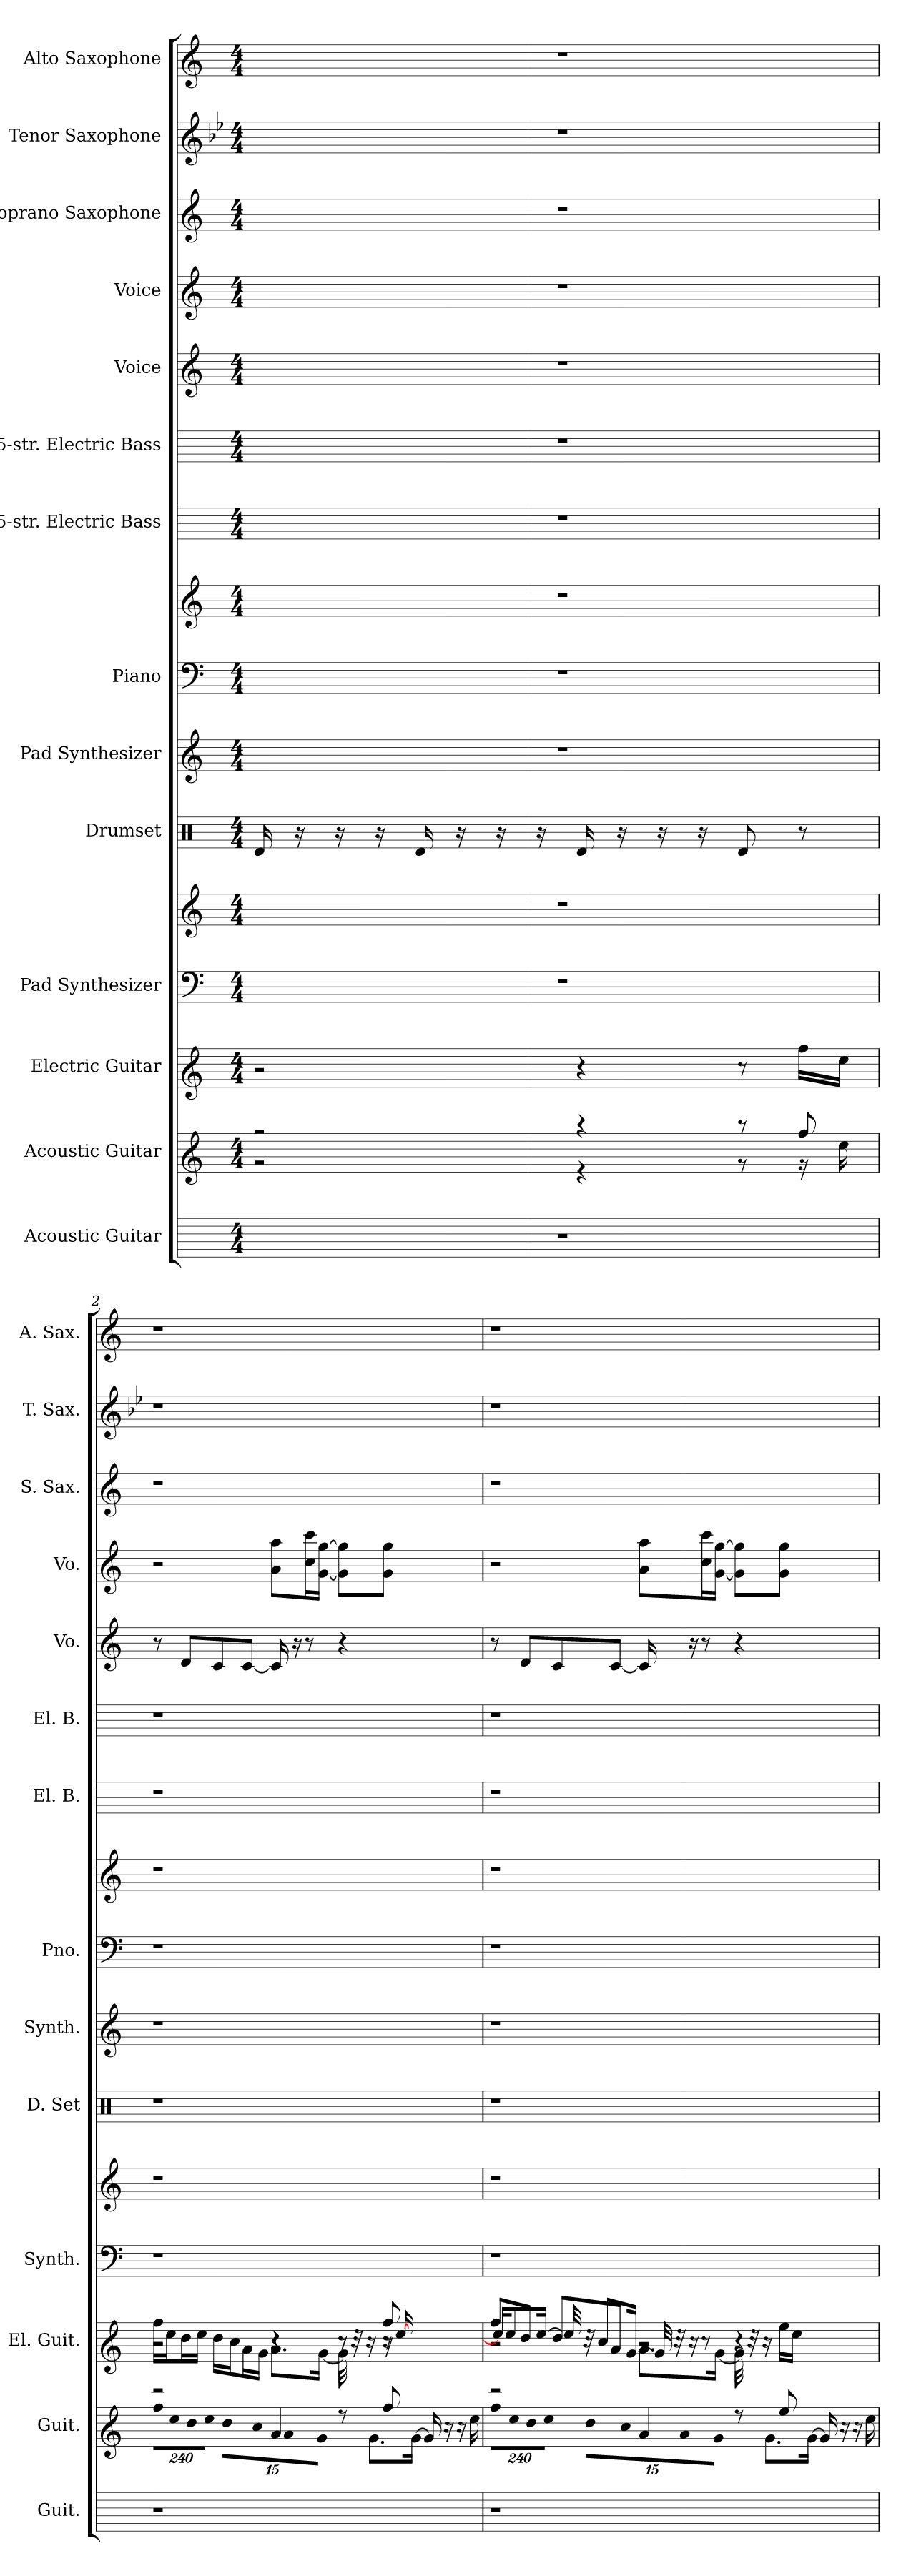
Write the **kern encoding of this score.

**kern	**kern	**kern	**kern	**kern	**kern	**kern	**kern	**kern	**kern	**kern	**kern	**kern	**kern	**kern	**kern
*part14	*part13	*part12	*part11	*part11	*part10	*part9	*part8	*part8	*part7	*part6	*part5	*part4	*part3	*part2	*part1
*staff16	*staff15	*staff14	*staff13	*staff12	*staff11	*staff10	*staff9	*staff8	*staff7	*staff6	*staff5	*staff4	*staff3	*staff2	*staff1
*I"Acoustic Guitar	*I"Acoustic Guitar	*I"Electric Guitar	*I"Pad Synthesizer	*	*I"Drumset	*I"Pad Synthesizer	*I"Piano	*	*I"5-str. Electric Bass	*I"5-str. Electric Bass	*I"Voice	*I"Voice	*I"Soprano Saxophone	*I"Tenor Saxophone	*I"Alto Saxophone
*I'Guit.	*I'Guit.	*I'El. Guit.	*I'Synth.	*	*I'D. Set	*I'Synth.	*I'Pno.	*	*I'El. B.	*I'El. B.	*I'Vo.	*I'Vo.	*I'S. Sax.	*I'T. Sax.	*I'A. Sax.
*stria6	*stria6	*stria6	*	*	*	*	*	*	*stria5	*stria5	*	*	*	*	*
*	*	*	*clefF4	*clefG2	*clefX	*clefG2	*clefF4	*clefG2	*	*	*clefG2	*clefG2	*clefG2	*clefG2	*clefG2
*	*	*	*	*	*	*	*	*	*ITrd7c12	*ITrd7c12	*	*	*ITrd1c2	*ITrd8c14	*ITrd5c9
*k[]	*k[]	*k[]	*k[]	*k[]	*k[]	*k[]	*k[]	*k[]	*k[]	*k[]	*k[]	*k[]	*k[b-e-]	*k[b-e-]	*k[b-e-a-]
*M4/4	*M4/4	*M4/4	*M4/4	*M4/4	*M4/4	*M4/4	*M4/4	*M4/4	*M4/4	*M4/4	*M4/4	*M4/4	*M4/4	*M4/4	*M4/4
*MM112	*MM112	*MM112	*MM112	*MM112	*MM112	*MM112	*MM112	*MM112	*MM112	*MM112	*MM112	*MM112	*MM112	*MM112	*MM112
=1	=1	=1	=1	=1	=1	=1	=1	=1	=1	=1	=1	=1	=1	=1	=1
*	*^	*	*	*	*	*	*	*	*	*	*	*	*	*	*
1r	2r	2r	2r	1r	1r	16Rd/	1r	1r	1r	1r	1r	1r	1r	1r	1r	1r
.	.	.	.	.	.	16r	.	.	.	.	.	.	.	.	.	.
.	.	.	.	.	.	16r	.	.	.	.	.	.	.	.	.	.
.	.	.	.	.	.	16r	.	.	.	.	.	.	.	.	.	.
.	.	.	.	.	.	16Rd/	.	.	.	.	.	.	.	.	.	.
.	.	.	.	.	.	16r	.	.	.	.	.	.	.	.	.	.
.	.	.	.	.	.	16r	.	.	.	.	.	.	.	.	.	.
.	.	.	.	.	.	16r	.	.	.	.	.	.	.	.	.	.
.	4r	4r	4r	.	.	16Rd/	.	.	.	.	.	.	.	.	.	.
.	.	.	.	.	.	16r	.	.	.	.	.	.	.	.	.	.
.	.	.	.	.	.	16r	.	.	.	.	.	.	.	.	.	.
.	.	.	.	.	.	16r	.	.	.	.	.	.	.	.	.	.
.	8r	8r	8r	.	.	8Rd/	.	.	.	.	.	.	.	.	.	.
.	8aa	16r	16aaLL	.	.	8r	.	.	.	.	.	.	.	.	.	.
.	.	16ee	16eeJJ	.	.	.	.	.	.	.	.	.	.	.	.	.
=2	=2	=2	=2	=2	=2	=2	=2	=2	=2	=2	=2	=2	=2	=2	=2	=2
*	*	*Xbrackettup	*	*	*	*	*	*	*	*	*	*	*	*	*	*
!	!	!LO:N:vis=16	!	!	!	!	!	!	!	!	!	!	!	!	!	!
*	*	*	*^	*	*	*	*	*	*	*	*	*	*	*	*	*
*	*	*	*	*^	*	*	*	*	*	*	*	*	*	*	*	*	*
1r	2r	1920%137aaLL	2r	16aaLL	2r	1r	1r	1r	1r	1r	1r	1r	1r	8r	2r	1r	1r	1r
.	.	.	.	16eeJ	.	.	.	.	.	.	.	.	.	.	.	.	.	.
!	!	!LO:N:vis=16	!	!	!	!	!	!	!	!	!	!	!	!	!	!	!	!
.	.	1920%137eeJ	.	.	.	.	.	.	.	.	.	.	.	.	.	.	.	.
.	.	.	.	16ddL	.	.	.	.	.	.	.	.	.	8d/L	.	.	.	.
!	!	!LO:N:vis=16	!	!	!	!	!	!	!	!	!	!	!	!	!	!	!	!
.	.	1920%137ddL	.	.	.	.	.	.	.	.	.	.	.	.	.	.	.	.
.	.	.	.	16eeJJ	.	.	.	.	.	.	.	.	.	.	.	.	.	.
!	!	!LO:N:vis=16	!	!	!	!	!	!	!	!	!	!	!	!	!	!	!	!
.	.	1920%137eeJJ	.	.	.	.	.	.	.	.	.	.	.	.	.	.	.	.
.	.	.	.	16ddLL	.	.	.	.	.	.	.	.	.	8c/	.	.	.	.
.	.	1920ryy	.	.	.	.	.	.	.	.	.	.	.	.	.	.	.	.
!	!	!LO:N:vis=32	!	!	!	!	!	!	!	!	!	!	!	!	!	!	!	!
.	.	640%23ddKLL	.	.	.	.	.	.	.	.	.	.	.	.	.	.	.	.
.	.	.	.	16ccJ	.	.	.	.	.	.	.	.	.	.	.	.	.	.
!	!	!LO:N:vis=16	!	!	!	!	!	!	!	!	!	!	!	!	!	!	!	!
.	.	1920%137ccJ	.	.	.	.	.	.	.	.	.	.	.	.	.	.	.	.
.	.	.	.	16aL	.	.	.	.	.	.	.	.	.	[8c/J	.	.	.	.
!	!	!LO:N:vis=16	!	!	!	!	!	!	!	!	!	!	!	!	!	!	!	!
.	.	1920%137aL	.	.	.	.	.	.	.	.	.	.	.	.	.	.	.	.
.	.	.	.	16gJJ	.	.	.	.	.	.	.	.	.	.	.	.	.	.
!	!	!LO:N:vis=32	!	!	!	!	!	!	!	!	!	!	!	!	!	!	!	!
.	.	640%23gJJk	.	.	.	.	.	.	.	.	.	.	.	.	.	.	.	.
.	4a	.	4r	8.aL	4r	.	.	.	.	.	.	.	.	16c/]	8a\ 8aa\L	.	.	.
.	.	8.gL	.	.	.	.	.	.	.	.	.	.	.	.	.	.	.	.
.	.	.	.	.	.	.	.	.	.	.	.	.	.	16r	.	.	.	.
.	.	.	.	.	.	.	.	.	.	.	.	.	.	8r	16cc\ 16ccc\L	.	.	.
.	.	.	.	[16gJk	.	.	.	.	.	.	.	.	.	.	[16g\ [16gg\JJ	.	.	.
.	.	[16gJk	.	.	.	.	.	.	.	.	.	.	.	.	.	.	.	.
.	8r	.	8r	32g]	8r	.	.	.	.	.	.	.	.	4r	8g\] 8gg\]L	.	.	.
.	.	16g]	.	.	.	.	.	.	.	.	.	.	.	.	.	.	.	.
.	.	.	.	32r	.	.	.	.	.	.	.	.	.	.	.	.	.	.
.	.	.	.	16r	.	.	.	.	.	.	.	.	.	.	.	.	.	.
.	.	16r	.	.	.	.	.	.	.	.	.	.	.	.	.	.	.	.
.	8aa	.	8aa	8r	16r	.	.	.	.	.	.	.	.	.	8g\ 8gg\J	.	.	.
.	.	16r	.	.	.	.	.	.	.	.	.	.	.	.	.	.	.	.
.	.	.	.	.	[16ee	.	.	.	.	.	.	.	.	.	.	.	.	.
.	.	16ee	.	.	.	.	.	.	.	.	.	.	.	.	.	.	.	.
1920ryy	1920ryy	.	1920ryy	1920ryy	1920ryy	1920ryy	1920ryy	1920ryy	1920ryy	1920ryy	1920ryy	1920ryy	1920ryy	1920ryy	1920ryy	1920ryy	1920ryy	1920ryy
!!LO:PB:g=z
=3	=3	=3	=3	=3	=3	=3	=3	=3	=3	=3	=3	=3	=3	=3	=3	=3	=3	=3
!	!	!LO:N:vis=16	!	!	!	!	!	!	!	!	!	!	!	!	!	!	!	!
1r	2r	1920%137aaLL	8aaL	2r	16eeKL]	1r	1r	1r	1r	1r	1r	1r	1r	8r	2r	1r	1r	1r
.	.	.	.	.	8ee	.	.	.	.	.	.	.	.	.	.	.	.	.
!	!	!LO:N:vis=16	!	!	!	!	!	!	!	!	!	!	!	!	!	!	!	!
.	.	1920%137eeJ	.	.	.	.	.	.	.	.	.	.	.	.	.	.	.	.
.	.	.	8ddJ	.	.	.	.	.	.	.	.	.	.	8d/L	.	.	.	.
!	!	!LO:N:vis=16	!	!	!	!	!	!	!	!	!	!	!	!	!	!	!	!
.	.	1920%137ddL	.	.	.	.	.	.	.	.	.	.	.	.	.	.	.	.
.	.	.	.	.	[16eeJk	.	.	.	.	.	.	.	.	.	.	.	.	.
!	!	!LO:N:vis=16	!	!	!	!	!	!	!	!	!	!	!	!	!	!	!	!
.	.	1920%137eeJJ	.	.	.	.	.	.	.	.	.	.	.	.	.	.	.	.
.	.	.	8ddL	.	32ee]	.	.	.	.	.	.	.	.	8c/	.	.	.	.
.	.	.	.	.	32r	.	.	.	.	.	.	.	.	.	.	.	.	.
.	.	1920ryy	.	.	.	.	.	.	.	.	.	.	.	.	.	.	.	.
!	!	!LO:N:vis=32	!	!	!	!	!	!	!	!	!	!	!	!	!	!	!	!
.	.	640%23ddKLL	.	.	.	.	.	.	.	.	.	.	.	.	.	.	.	.
.	.	.	.	.	8ccL	.	.	.	.	.	.	.	.	.	.	.	.	.
!	!	!LO:N:vis=16	!	!	!	!	!	!	!	!	!	!	!	!	!	!	!	!
.	.	1920%137ccJ	.	.	.	.	.	.	.	.	.	.	.	.	.	.	.	.
.	.	.	8aJ	.	.	.	.	.	.	.	.	.	.	[8c/J	.	.	.	.
!	!	!LO:N:vis=16	!	!	!	!	!	!	!	!	!	!	!	!	!	!	!	!
.	.	1920%137aL	.	.	.	.	.	.	.	.	.	.	.	.	.	.	.	.
.	.	.	.	.	[16gJk	.	.	.	.	.	.	.	.	.	.	.	.	.
!	!	!LO:N:vis=32	!	!	!	!	!	!	!	!	!	!	!	!	!	!	!	!
.	.	640%23gJJk	.	.	.	.	.	.	.	.	.	.	.	.	.	.	.	.
.	4a	.	2r	8.aL	32g]	.	.	.	.	.	.	.	.	16c/]	8a\ 8aa\L	.	.	.
.	.	8.gL	.	.	.	.	.	.	.	.	.	.	.	.	.	.	.	.
.	.	.	.	.	32r	.	.	.	.	.	.	.	.	.	.	.	.	.
.	.	.	.	.	16r	.	.	.	.	.	.	.	.	16r	.	.	.	.
.	.	.	.	.	8r	.	.	.	.	.	.	.	.	8r	16cc\ 16ccc\L	.	.	.
.	.	.	.	[16gJk	.	.	.	.	.	.	.	.	.	.	[16g\ [16gg\JJ	.	.	.
.	.	[16gJk	.	.	.	.	.	.	.	.	.	.	.	.	.	.	.	.
.	8r	.	.	32g]	4r	.	.	.	.	.	.	.	.	4r	8g\] 8gg\]L	.	.	.
.	.	16g]	.	.	.	.	.	.	.	.	.	.	.	.	.	.	.	.
.	.	.	.	32r	.	.	.	.	.	.	.	.	.	.	.	.	.	.
.	.	.	.	16r	.	.	.	.	.	.	.	.	.	.	.	.	.	.
.	.	16r	.	.	.	.	.	.	.	.	.	.	.	.	.	.	.	.
.	8gg	.	.	16ggLL	.	.	.	.	.	.	.	.	.	.	8g\ 8gg\J	.	.	.
.	.	16r	.	.	.	.	.	.	.	.	.	.	.	.	.	.	.	.
.	.	.	.	16eeJJ	.	.	.	.	.	.	.	.	.	.	.	.	.	.
.	.	16ee	.	.	.	.	.	.	.	.	.	.	.	.	.	.	.	.
1920ryy	1920ryy	.	1920ryy	1920ryy	1920ryy	1920ryy	1920ryy	1920ryy	1920ryy	1920ryy	1920ryy	1920ryy	1920ryy	1920ryy	1920ryy	1920ryy	1920ryy	1920ryy
*	*v	*v	*	*	*	*	*	*	*	*	*	*	*	*	*	*	*	*
*	*	*v	*v	*v	*	*	*	*	*	*	*	*	*	*	*	*	*
=	=	=	=	=	=	=	=	=	=	=	=	=	=	=	=
*-	*-	*-	*-	*-	*-	*-	*-	*-	*-	*-	*-	*-	*-	*-	*-
